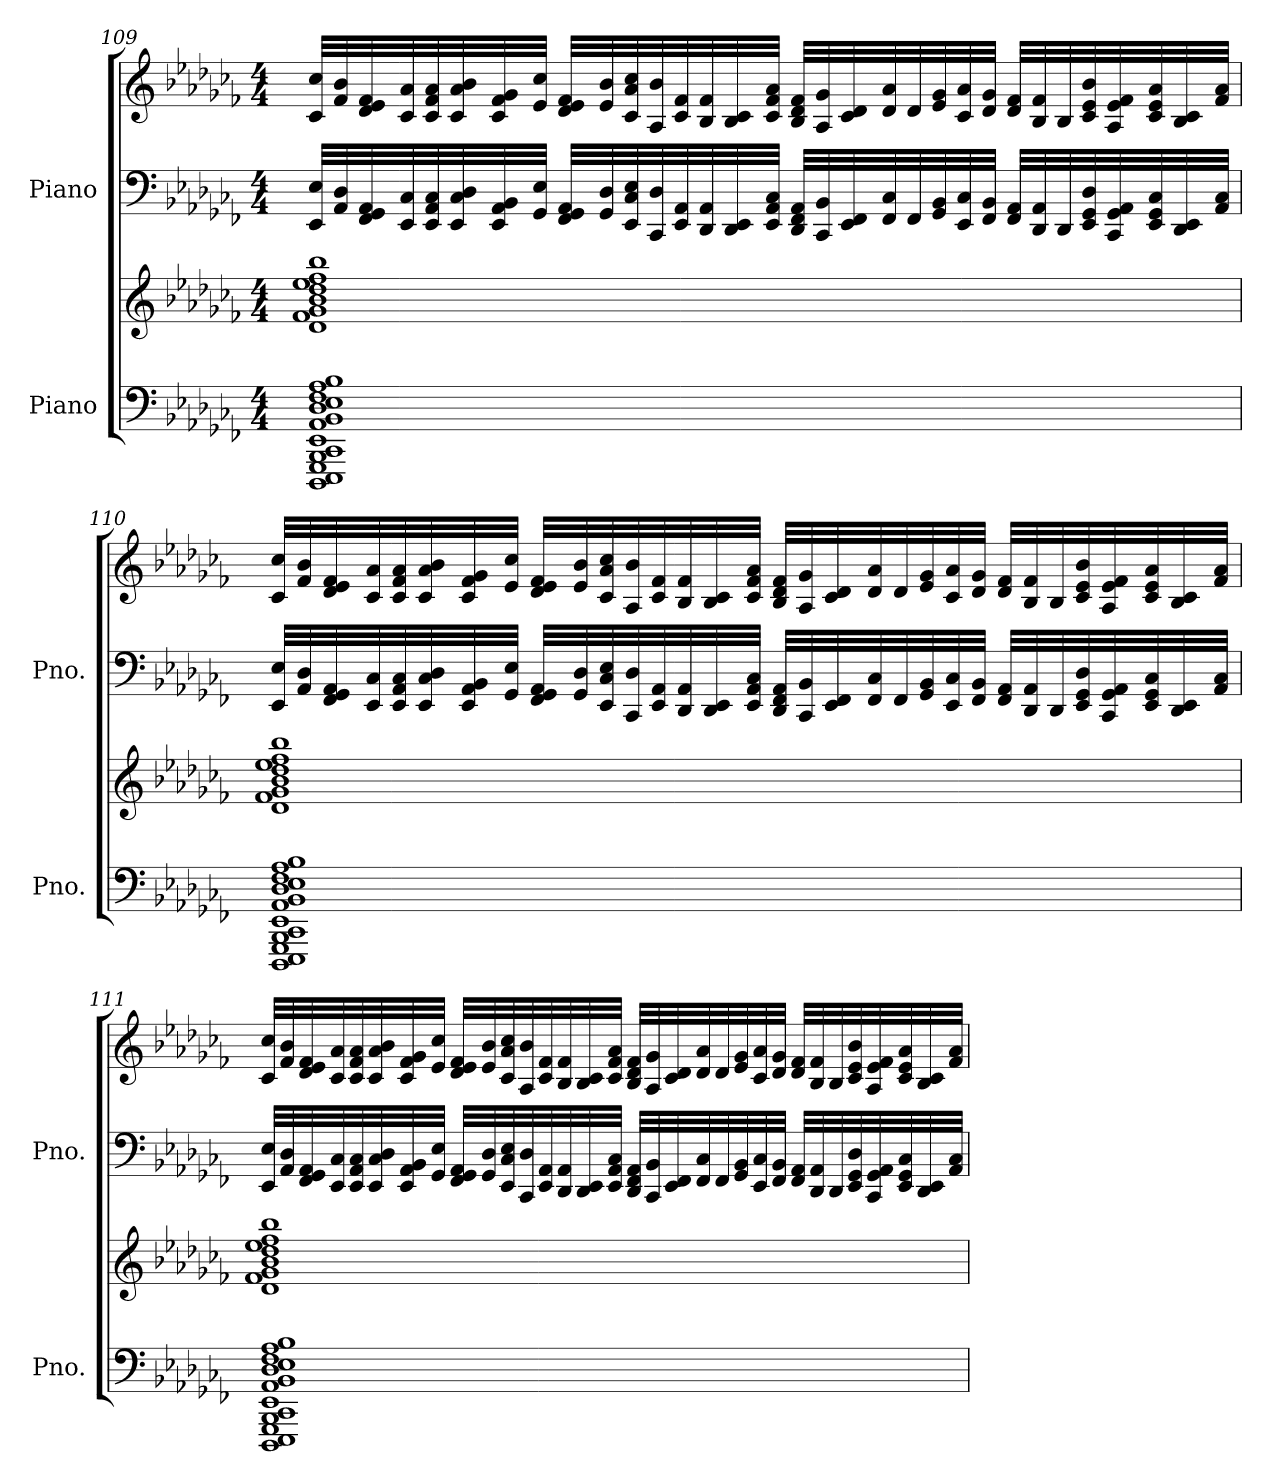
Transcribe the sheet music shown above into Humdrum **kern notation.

**kern	**kern	**kern	**kern
*part2	*part2	*part1	*part1
*staff4	*staff3	*staff2	*staff1
*I"Piano	*	*I"Piano	*
*I'Pno.	*	*I'Pno.	*
!!LO:LB:g=z
*clefF4	*clefG2	*clefF4	*clefG2
*ITrd14c24	*ITrd14c24	*ITrd-21c-36	*ITrd-21c-36
*k[b-e-a-d-g-c-f-]	*k[b-e-a-d-g-c-f-]	*k[b-e-a-d-g-c-f-]	*k[b-e-a-d-g-c-f-]
*M4/4	*M4/4	*M4/4	*M4/4
=109	=109	=109	=109
1DDDDD- 1EEEEE- 1GGGGG- 1BBBBB- 1CCCC- 1EEEE- 1AAAA- 1BBBB- 1DDD- 1EEE- 1FFF- 1AAA- 1BBB-	1DD- 1FF- 1GG- 1BB- 1D- 1E- 1F- 1B-	32ee-/ 32eee-/LLL	32cccc-/ 32ccccc-/LLL
.	.	32aa-/ 32ddd-/	32ffff-/ 32bbbb-/
.	.	32ff-/ 32gg-/ 32aa-/	32dddd-/ 32eeee-/ 32ffff-/
.	.	32ee-/ 32ccc-/	32cccc-/ 32aaaa-/
.	.	32ee-/ 32aa-/ 32ccc-/	32cccc-/ 32ffff-/ 32aaaa-/
.	.	32ee-/ 32ccc-/ 32ddd-/	32cccc-/ 32aaaa-/ 32bbbb-/
.	.	32ee-/ 32aa-/ 32bb-/	32cccc-/ 32ffff-/ 32gggg-/
.	.	32gg-/ 32eee-/JJJ	32eeee-/ 32ccccc-/JJJ
.	.	32ff-/ 32gg-/ 32aa-/LLL	32dddd-/ 32eeee-/ 32ffff-/LLL
.	.	32gg-/ 32ddd-/	32eeee-/ 32bbbb-/
.	.	32ee-/ 32ccc-/ 32eee-/	32cccc-/ 32aaaa-/ 32ccccc-/
.	.	32cc-/ 32ddd-/	32aaa-/ 32bbbb-/
.	.	32ee-/ 32aa-/	32cccc-/ 32ffff-/
.	.	32dd-/ 32aa-/	32bbb-/ 32ffff-/
.	.	32dd-/ 32ee-/	32bbb-/ 32cccc-/
.	.	32ee-/ 32aa-/ 32ccc-/JJJ	32cccc-/ 32ffff-/ 32aaaa-/JJJ
.	.	32dd-/ 32ff-/ 32aa-/LLL	32bbb-/ 32dddd-/ 32ffff-/LLL
.	.	32cc-/ 32bb-/	32aaa-/ 32gggg-/
.	.	32ee-/ 32ff-/	32cccc-/ 32dddd-/
.	.	32ff-/ 32ccc-/	32dddd-/ 32aaaa-/
.	.	32ff-/	32dddd-/
.	.	32gg-/ 32bb-/	32eeee-/ 32gggg-/
.	.	32ee-/ 32ccc-/	32cccc-/ 32aaaa-/
.	.	32ff-/ 32bb-/JJJ	32dddd-/ 32gggg-/JJJ
.	.	32ff-/ 32aa-/LLL	32dddd-/ 32ffff-/LLL
.	.	32dd-/ 32aa-/	32bbb-/ 32ffff-/
.	.	32dd-/	32bbb-/
.	.	32ee-/ 32gg-/ 32ddd-/	32cccc-/ 32eeee-/ 32bbbb-/
.	.	32cc-/ 32gg-/ 32aa-/	32aaa-/ 32eeee-/ 32ffff-/
.	.	32ee-/ 32gg-/ 32ccc-/	32cccc-/ 32eeee-/ 32aaaa-/
.	.	32dd-/ 32ee-/	32bbb-/ 32cccc-/
.	.	32aa-/ 32ccc-/JJJ	32ffff-/ 32aaaa-/JJJ
!!LO:LB:g=z
=110	=110	=110	=110
1DDDDD- 1EEEEE- 1GGGGG- 1BBBBB- 1CCCC- 1EEEE- 1AAAA- 1BBBB- 1DDD- 1EEE- 1FFF- 1AAA- 1BBB-	1DD- 1FF- 1GG- 1BB- 1D- 1E- 1F- 1B-	32ee-/ 32eee-/LLL	32cccc-/ 32ccccc-/LLL
.	.	32aa-/ 32ddd-/	32ffff-/ 32bbbb-/
.	.	32ff-/ 32gg-/ 32aa-/	32dddd-/ 32eeee-/ 32ffff-/
.	.	32ee-/ 32ccc-/	32cccc-/ 32aaaa-/
.	.	32ee-/ 32aa-/ 32ccc-/	32cccc-/ 32ffff-/ 32aaaa-/
.	.	32ee-/ 32ccc-/ 32ddd-/	32cccc-/ 32aaaa-/ 32bbbb-/
.	.	32ee-/ 32aa-/ 32bb-/	32cccc-/ 32ffff-/ 32gggg-/
.	.	32gg-/ 32eee-/JJJ	32eeee-/ 32ccccc-/JJJ
.	.	32ff-/ 32gg-/ 32aa-/LLL	32dddd-/ 32eeee-/ 32ffff-/LLL
.	.	32gg-/ 32ddd-/	32eeee-/ 32bbbb-/
.	.	32ee-/ 32ccc-/ 32eee-/	32cccc-/ 32aaaa-/ 32ccccc-/
.	.	32cc-/ 32ddd-/	32aaa-/ 32bbbb-/
.	.	32ee-/ 32aa-/	32cccc-/ 32ffff-/
.	.	32dd-/ 32aa-/	32bbb-/ 32ffff-/
.	.	32dd-/ 32ee-/	32bbb-/ 32cccc-/
.	.	32ee-/ 32aa-/ 32ccc-/JJJ	32cccc-/ 32ffff-/ 32aaaa-/JJJ
.	.	32dd-/ 32ff-/ 32aa-/LLL	32bbb-/ 32dddd-/ 32ffff-/LLL
.	.	32cc-/ 32bb-/	32aaa-/ 32gggg-/
.	.	32ee-/ 32ff-/	32cccc-/ 32dddd-/
.	.	32ff-/ 32ccc-/	32dddd-/ 32aaaa-/
.	.	32ff-/	32dddd-/
.	.	32gg-/ 32bb-/	32eeee-/ 32gggg-/
.	.	32ee-/ 32ccc-/	32cccc-/ 32aaaa-/
.	.	32ff-/ 32bb-/JJJ	32dddd-/ 32gggg-/JJJ
.	.	32ff-/ 32aa-/LLL	32dddd-/ 32ffff-/LLL
.	.	32dd-/ 32aa-/	32bbb-/ 32ffff-/
.	.	32dd-/	32bbb-/
.	.	32ee-/ 32gg-/ 32ddd-/	32cccc-/ 32eeee-/ 32bbbb-/
.	.	32cc-/ 32gg-/ 32aa-/	32aaa-/ 32eeee-/ 32ffff-/
.	.	32ee-/ 32gg-/ 32ccc-/	32cccc-/ 32eeee-/ 32aaaa-/
.	.	32dd-/ 32ee-/	32bbb-/ 32cccc-/
.	.	32aa-/ 32ccc-/JJJ	32ffff-/ 32aaaa-/JJJ
!!LO:PB:g=z
=111	=111	=111	=111
1DDDDD- 1EEEEE- 1GGGGG- 1BBBBB- 1CCCC- 1EEEE- 1AAAA- 1BBBB- 1DDD- 1EEE- 1FFF- 1AAA- 1BBB-	1DD- 1FF- 1GG- 1BB- 1D- 1E- 1F- 1B-	32ee-/ 32eee-/LLL	32cccc-/ 32ccccc-/LLL
.	.	32aa-/ 32ddd-/	32ffff-/ 32bbbb-/
.	.	32ff-/ 32gg-/ 32aa-/	32dddd-/ 32eeee-/ 32ffff-/
.	.	32ee-/ 32ccc-/	32cccc-/ 32aaaa-/
.	.	32ee-/ 32aa-/ 32ccc-/	32cccc-/ 32ffff-/ 32aaaa-/
.	.	32ee-/ 32ccc-/ 32ddd-/	32cccc-/ 32aaaa-/ 32bbbb-/
.	.	32ee-/ 32aa-/ 32bb-/	32cccc-/ 32ffff-/ 32gggg-/
.	.	32gg-/ 32eee-/JJJ	32eeee-/ 32ccccc-/JJJ
.	.	32ff-/ 32gg-/ 32aa-/LLL	32dddd-/ 32eeee-/ 32ffff-/LLL
.	.	32gg-/ 32ddd-/	32eeee-/ 32bbbb-/
.	.	32ee-/ 32ccc-/ 32eee-/	32cccc-/ 32aaaa-/ 32ccccc-/
.	.	32cc-/ 32ddd-/	32aaa-/ 32bbbb-/
.	.	32ee-/ 32aa-/	32cccc-/ 32ffff-/
.	.	32dd-/ 32aa-/	32bbb-/ 32ffff-/
.	.	32dd-/ 32ee-/	32bbb-/ 32cccc-/
.	.	32ee-/ 32aa-/ 32ccc-/JJJ	32cccc-/ 32ffff-/ 32aaaa-/JJJ
.	.	32dd-/ 32ff-/ 32aa-/LLL	32bbb-/ 32dddd-/ 32ffff-/LLL
.	.	32cc-/ 32bb-/	32aaa-/ 32gggg-/
.	.	32ee-/ 32ff-/	32cccc-/ 32dddd-/
.	.	32ff-/ 32ccc-/	32dddd-/ 32aaaa-/
.	.	32ff-/	32dddd-/
.	.	32gg-/ 32bb-/	32eeee-/ 32gggg-/
.	.	32ee-/ 32ccc-/	32cccc-/ 32aaaa-/
.	.	32ff-/ 32bb-/JJJ	32dddd-/ 32gggg-/JJJ
.	.	32ff-/ 32aa-/LLL	32dddd-/ 32ffff-/LLL
.	.	32dd-/ 32aa-/	32bbb-/ 32ffff-/
.	.	32dd-/	32bbb-/
.	.	32ee-/ 32gg-/ 32ddd-/	32cccc-/ 32eeee-/ 32bbbb-/
.	.	32cc-/ 32gg-/ 32aa-/	32aaa-/ 32eeee-/ 32ffff-/
.	.	32ee-/ 32gg-/ 32ccc-/	32cccc-/ 32eeee-/ 32aaaa-/
.	.	32dd-/ 32ee-/	32bbb-/ 32cccc-/
.	.	32aa-/ 32ccc-/JJJ	32ffff-/ 32aaaa-/JJJ
=	=	=	=
*-	*-	*-	*-
